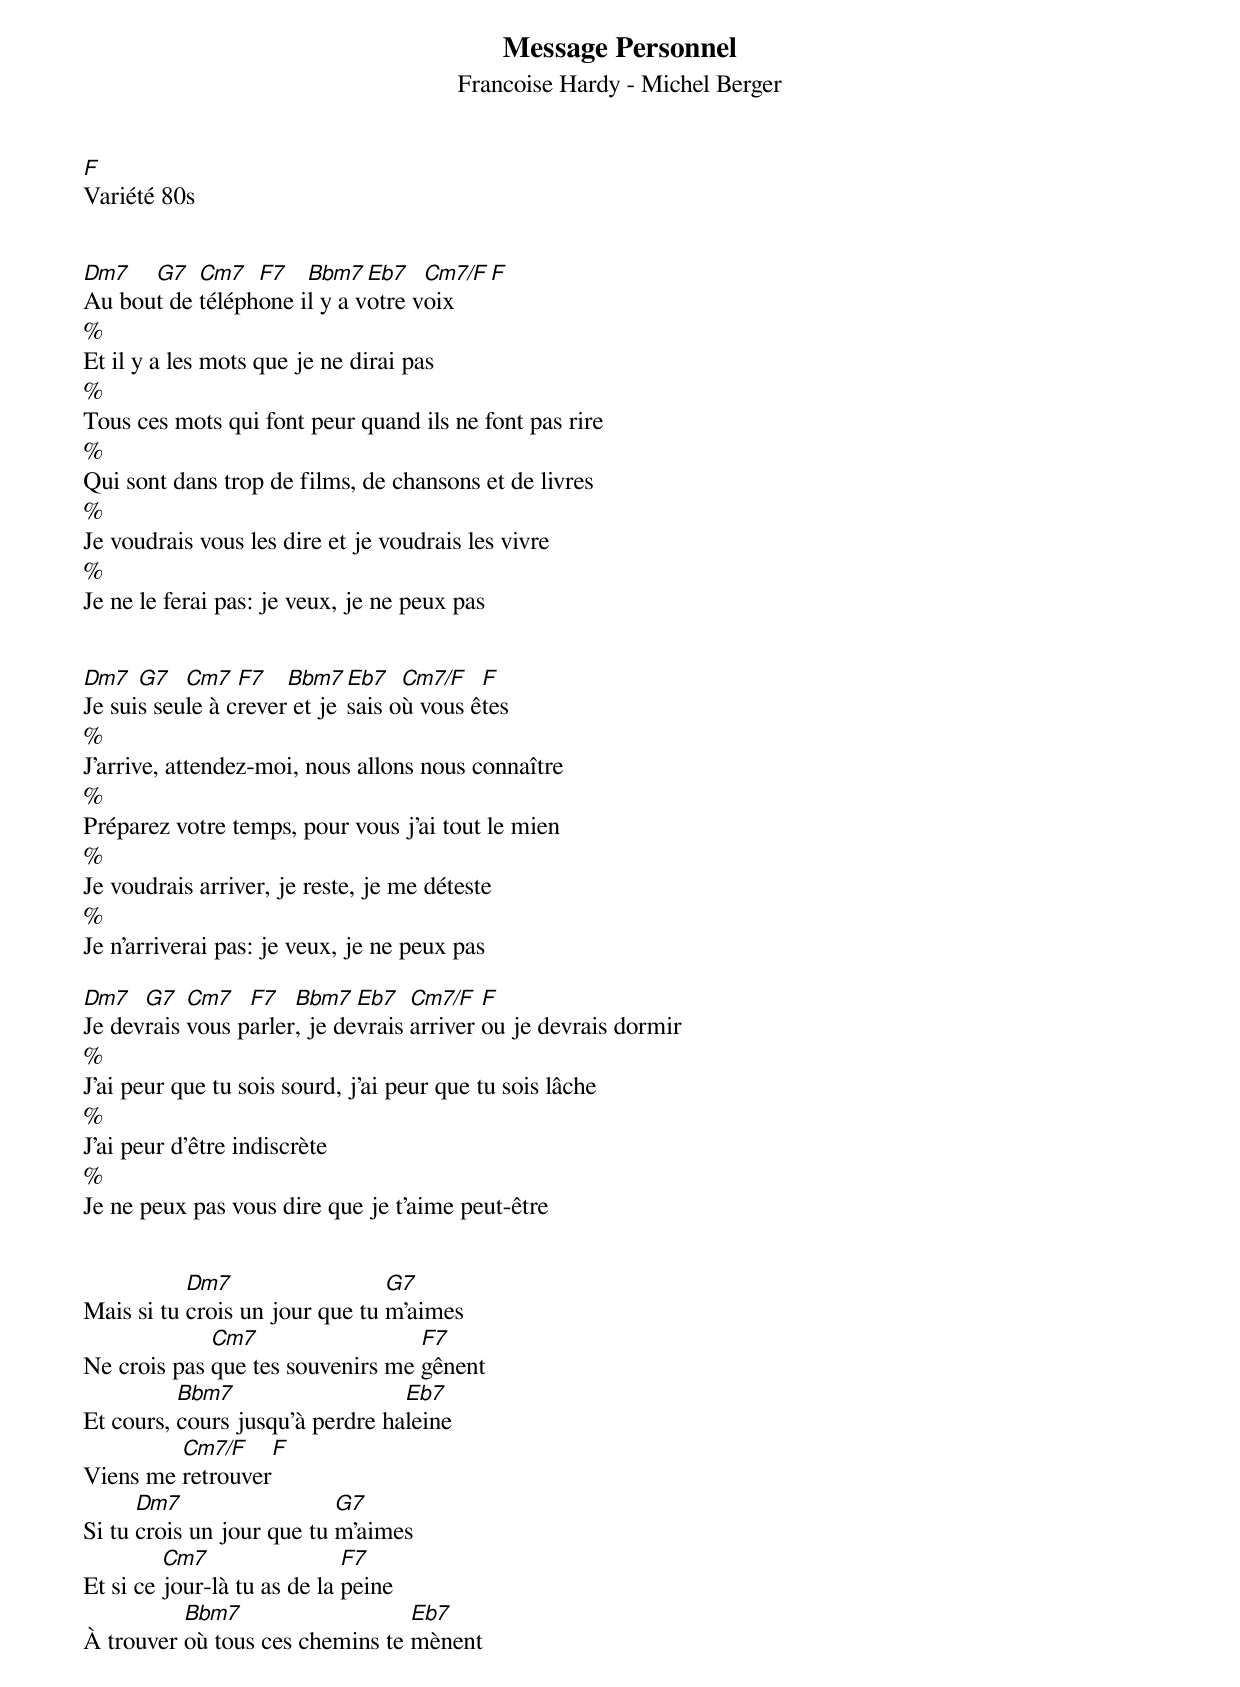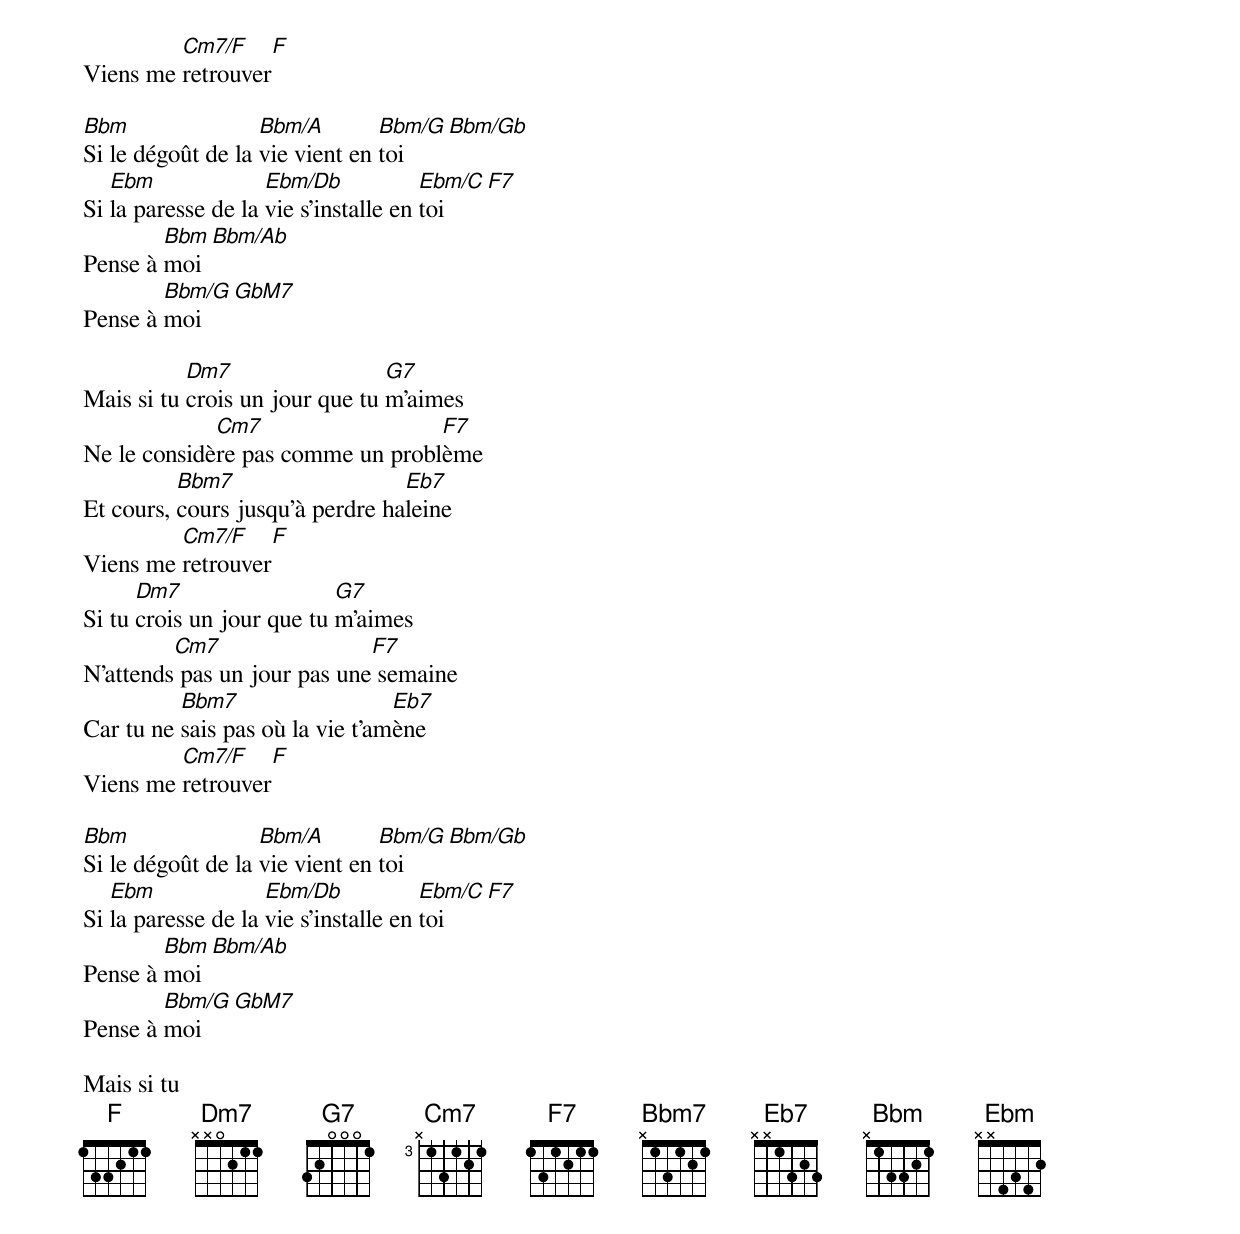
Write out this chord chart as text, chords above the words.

Message Personnel
Francoise Hardy - Michel Berger
F
Variété 80s


Dm7   G7   Cm7   F7   Bbm7   Eb7   Cm7/F   F
Au bout de téléphone il y a votre voix
%
Et il y a les mots que je ne dirai pas
%
Tous ces mots qui font peur quand ils ne font pas rire
%
Qui sont dans trop de films, de chansons et de livres
%
Je voudrais vous les dire et je voudrais les vivre
%
Je ne le ferai pas: je veux, je ne peux pas


Dm7   G7   Cm7   F7   Bbm7   Eb7   Cm7/F   F
Je suis seule à crever et je sais où vous êtes
%
J'arrive, attendez-moi, nous allons nous connaître
%
Préparez votre temps, pour vous j'ai tout le mien
%
Je voudrais arriver, je reste, je me déteste
%
Je n'arriverai pas: je veux, je ne peux pas

Dm7   G7   Cm7   F7   Bbm7   Eb7   Cm7/F   F
Je devrais vous parler, je devrais arriver ou je devrais dormir
%
J'ai peur que tu sois sourd, j'ai peur que tu sois lâche
%
J'ai peur d'être indiscrète
%
Je ne peux pas vous dire que je t'aime peut-être


           Dm7                  G7
Mais si tu crois un jour que tu m'aimes
             Cm7                  F7
Ne crois pas que tes souvenirs me gênent
          Bbm7                   Eb7
Et cours, cours jusqu'à perdre haleine
         Cm7/F       F
Viens me retrouver
      Dm7                  G7
Si tu crois un jour que tu m'aimes
         Cm7                 F7
Et si ce jour-là tu as de la peine
          Bbm7                   Eb7
À trouver où tous ces chemins te mènent
         Cm7/F       F
Viens me retrouver

Bbm                Bbm/A        Bbm/G   Bbm/Gb
Si le dégoût de la vie vient en toi
   Ebm              Ebm/Db            Ebm/C  F7
Si la paresse de la vie s'installe en toi
        Bbm   Bbm/Ab
Pense à moi
        Bbm/G   GbM7
Pense à moi

           Dm7                  G7
Mais si tu crois un jour que tu m'aimes
             Cm7                  F7
Ne le considère pas comme un problème
          Bbm7                   Eb7
Et cours, cours jusqu'à perdre haleine
         Cm7/F       F
Viens me retrouver
      Dm7                  G7
Si tu crois un jour que tu m'aimes
         Cm7                 F7
N'attends pas un jour pas une semaine
          Bbm7                   Eb7
Car tu ne sais pas où la vie t'amène
         Cm7/F       F
Viens me retrouver

Bbm                Bbm/A        Bbm/G   Bbm/Gb
Si le dégoût de la vie vient en toi
   Ebm              Ebm/Db            Ebm/C  F7
Si la paresse de la vie s'installe en toi
        Bbm   Bbm/Ab
Pense à moi
        Bbm/G   GbM7
Pense à moi

Mais si tu
